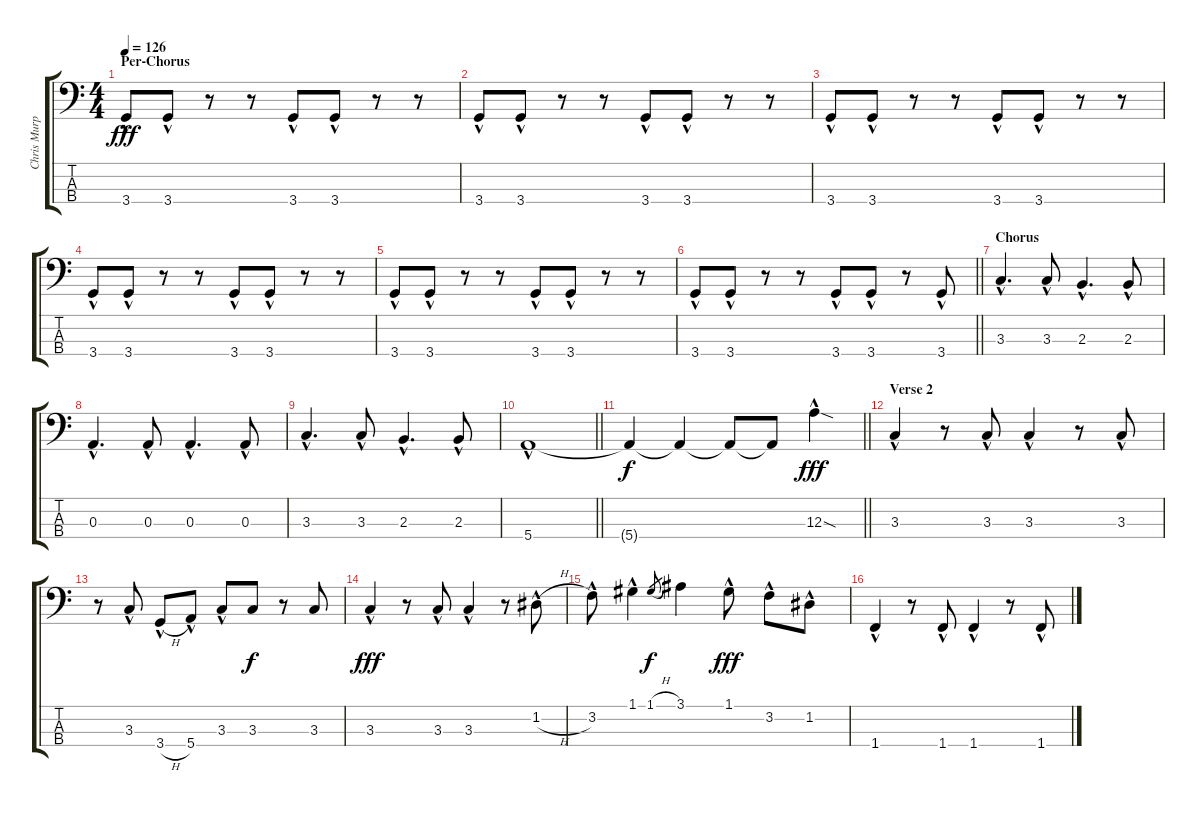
\track ("Chris Murphy" "Chris Murp") {instrument electricbassfinger}
\staff {score tabs}
\tuning (G2 D2 A1 E1) {hide}
\ts (4 4)
\section ("" "Per-Chorus")
\tempo 126
\clef f4
\ks c
3.4{hac}.8{dy fff} 3.4{hac}.8 r.8 r.8 3.4{hac}.8 3.4{hac}.8 r.8 r.8 |
3.4{hac}.8 3.4{hac}.8 r.8 r.8 3.4{hac}.8 3.4{hac}.8 r.8 r.8 |
3.4{hac}.8 3.4{hac}.8 r.8 r.8 3.4{hac}.8 3.4{hac}.8 r.8 r.8 |
3.4{hac}.8 3.4{hac}.8 r.8 r.8 3.4{hac}.8 3.4{hac}.8 r.8 r.8 |
3.4{hac}.8 3.4{hac}.8 r.8 r.8 3.4{hac}.8 3.4{hac}.8 r.8 r.8 |
\barLineRight lightlight
3.4{hac}.8 3.4{hac}.8 r.8 r.8 3.4{hac}.8 3.4{hac}.8 r.8 3.4{hac}.8 |
\section ("" "Chorus")
3.3{hac}.4{d} 3.3{hac}.8 2.3{hac}.4{d} 2.3{hac}.8 |
0.3{hac}.4{d} 0.3{hac}.8 0.3{hac}.4{d} 0.3{hac}.8 |
3.3{hac}.4{d} 3.3{hac}.8 2.3{hac}.4{d} 2.3{hac}.8 |
\barLineRight lightlight
5.4{hac}.1{volume 6} |
\barLineRight lightlight
5.4{t}.4{dy f} 5.4{t}.4 5.4{t}.8 5.4{t}.8 12.3{sod hac}.4{dy fff volume 16} |
\section ("" "Verse 2")
3.3{hac}.4 r.8 3.3{hac}.8 3.3{hac}.4 r.8 3.3{hac}.8 |
r.8 3.3{hac}.8 3.4{h hac}.8 5.4{hac}.8 3.3{hac}.8 3.3.8{dy f} r.8 3.3.8 |
3.3{hac}.4{dy fff} r.8 3.3{hac}.8 3.3{hac}.4 r.8 1.2{h hac}.8 |
3.2{hac}.8 1.1{hac}.4 1.1{h}.8{gr dy f} 3.1.4 1.1{hac}.8{dy fff} 3.2{hac}.8 1.2{hac}.8 |
1.4{hac}.4 r.8 1.4{hac}.8 1.4{hac}.4 r.8 1.4{hac}.8
